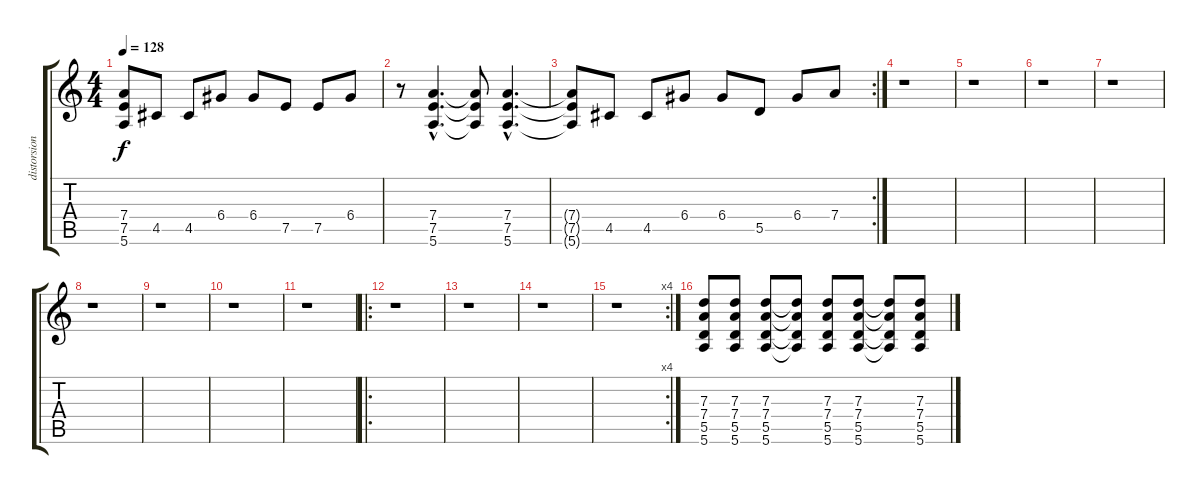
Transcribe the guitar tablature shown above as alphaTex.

\track ("distorsion" "distorsion") {instrument distortionguitar}
\staff {score tabs}
\tuning (E4 B3 G3 D3 A2 E2) {hide}
\ts (4 4)
\tempo 128
\clef g2
\ks c
(7.4{t} 7.5{t} 5.6{t}).8{dy f} 4.5.8 4.5.8 6.4.8 6.4.8 7.5.8 7.5.8 6.4.8 |
r.8 (7.4{hac} 7.5{hac} 5.6{hac}).4{d} (7.4{t} 7.5{t} 5.6{t}).8 (7.4{hac} 7.5{hac} 5.6{hac}).4{d} |
\rc 2
(7.4{t} 7.5{t} 5.6{t}).8 4.5.8 4.5.8 6.4.8 6.4.8 5.5.8 6.4.8 7.4.8 |
r.1 |
r.1 |
r.1 |
r.1 |
r.1 |
r.1 |
r.1 |
r.1 |
\ro
r.1 |
r.1 |
r.1 |
\rc 4
r.1 |
(7.3 7.4 5.5 5.6).8 (7.3 7.4 5.5 5.6).8 (7.3 7.4 5.5 5.6).8 (7.3{t} 7.4{t} 5.5{t} 5.6{t}).8 (7.3 7.4 5.5 5.6).8 (7.3 7.4 5.5 5.6).8 (7.3{t} 7.4{t} 5.5{t} 5.6{t}).8 (7.3 7.4 5.5 5.6).8
